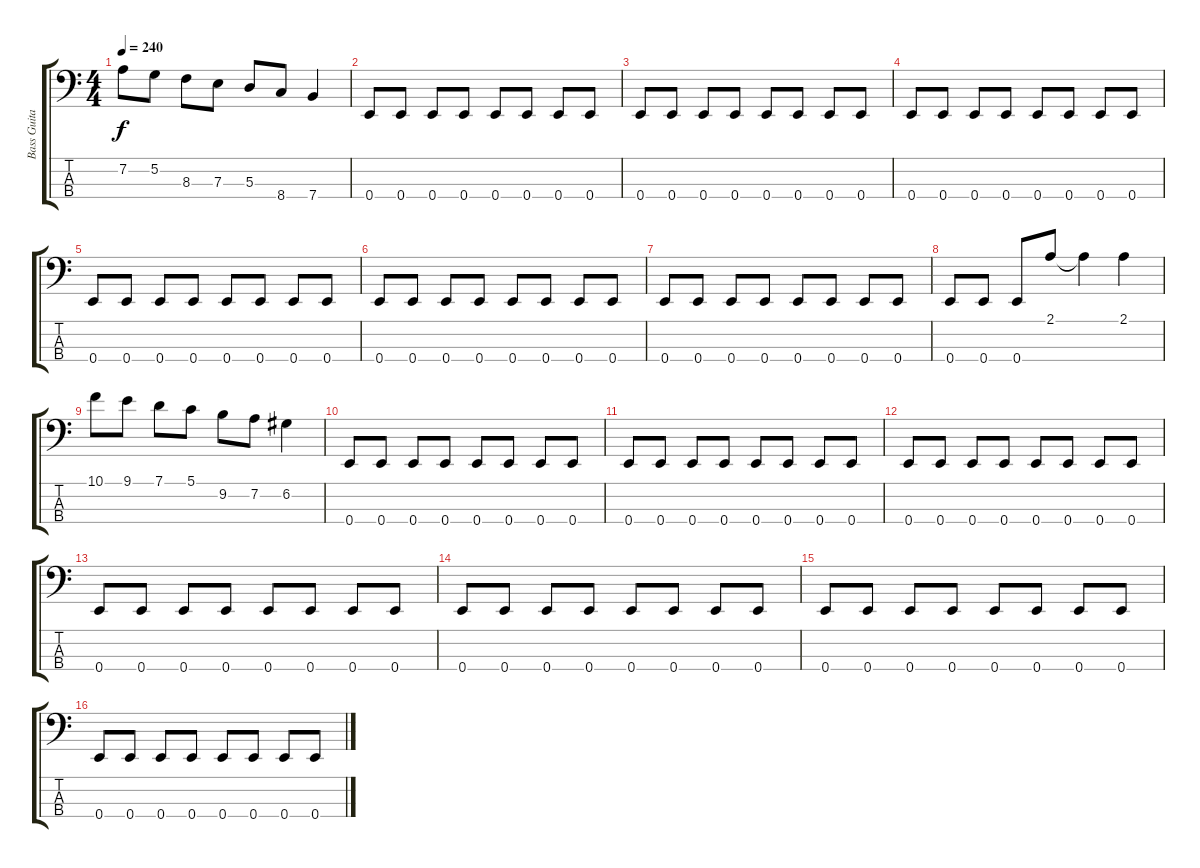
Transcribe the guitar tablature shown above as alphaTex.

\track ("Bass Guitar" "Bass Guita") {instrument electricbassfinger}
\staff {score tabs}
\tuning (G2 D2 A1 E1) {hide}
\ts (4 4)
\tempo 240
\clef f4
\ks c
7.2.8{dy f} 5.2.8 8.3.8 7.3.8 5.3.8 8.4.8 7.4.4 |
0.4.8 0.4.8 0.4.8 0.4.8 0.4.8 0.4.8 0.4.8 0.4.8 |
0.4.8 0.4.8 0.4.8 0.4.8 0.4.8 0.4.8 0.4.8 0.4.8 |
0.4.8 0.4.8 0.4.8 0.4.8 0.4.8 0.4.8 0.4.8 0.4.8 |
0.4.8 0.4.8 0.4.8 0.4.8 0.4.8 0.4.8 0.4.8 0.4.8 |
0.4.8 0.4.8 0.4.8 0.4.8 0.4.8 0.4.8 0.4.8 0.4.8 |
0.4.8 0.4.8 0.4.8 0.4.8 0.4.8 0.4.8 0.4.8 0.4.8 |
0.4.8 0.4.8 0.4.8 2.1.8 2.1{t}.4 2.1.4 |
10.1.8 9.1.8 7.1.8 5.1.8 9.2.8 7.2.8 6.2.4 |
0.4.8 0.4.8 0.4.8 0.4.8 0.4.8 0.4.8 0.4.8 0.4.8 |
0.4.8 0.4.8 0.4.8 0.4.8 0.4.8 0.4.8 0.4.8 0.4.8 |
0.4.8 0.4.8 0.4.8 0.4.8 0.4.8 0.4.8 0.4.8 0.4.8 |
0.4.8 0.4.8 0.4.8 0.4.8 0.4.8 0.4.8 0.4.8 0.4.8 |
0.4.8 0.4.8 0.4.8 0.4.8 0.4.8 0.4.8 0.4.8 0.4.8 |
0.4.8 0.4.8 0.4.8 0.4.8 0.4.8 0.4.8 0.4.8 0.4.8 |
0.4.8 0.4.8 0.4.8 0.4.8 0.4.8 0.4.8 0.4.8 0.4.8
